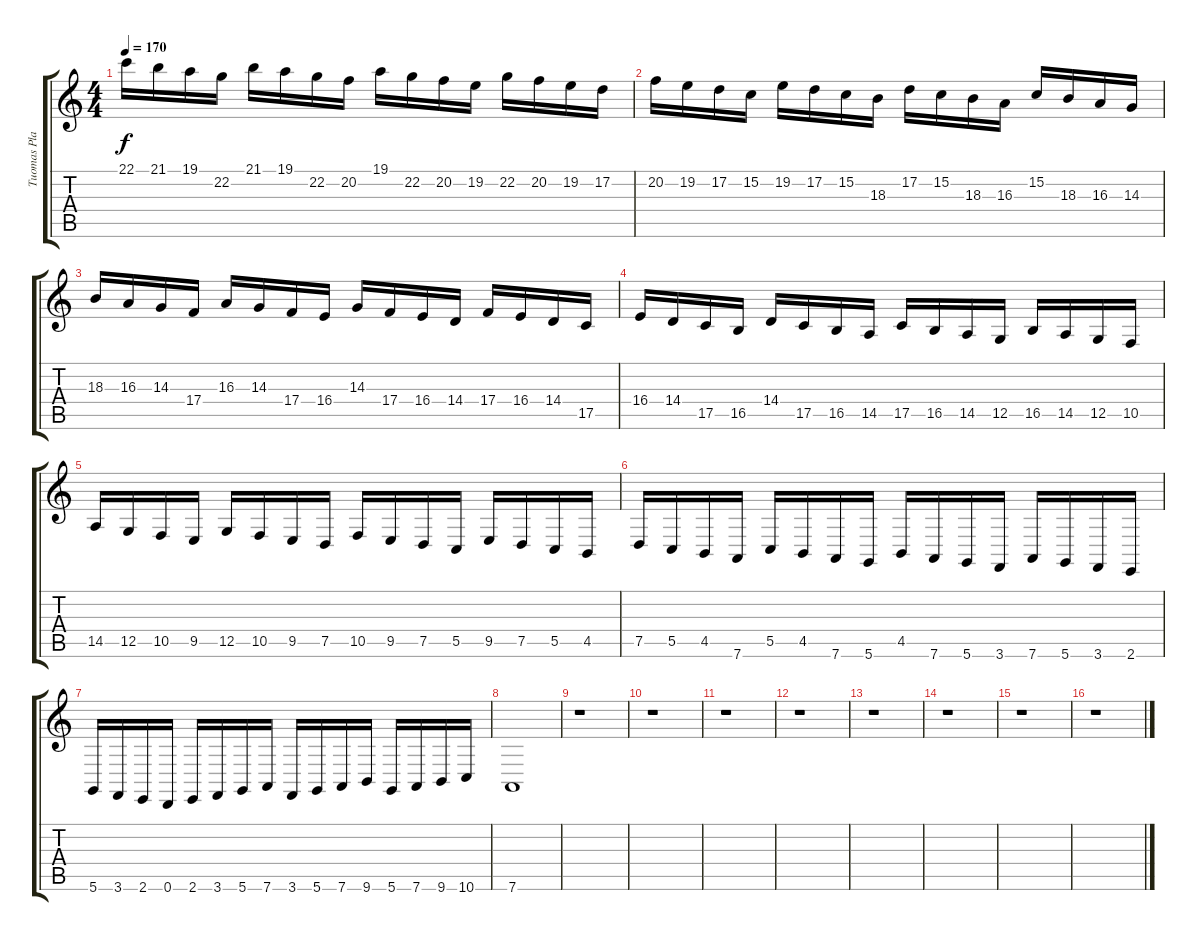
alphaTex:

\track ("Tuomas Planman" "Tuomas Pla") {instrument harpsichord}
\staff {score tabs}
\tuning (D4 A3 F3 C3 G2 D2) {hide}
\ts (4 4)
\tempo 170
\clef g2
\ks c
22.1.16{dy f} 21.1.16 19.1.16 22.2.16 21.1.16 19.1.16 22.2.16 20.2.16 19.1.16 22.2.16 20.2.16 19.2.16 22.2.16 20.2.16 19.2.16 17.2.16 |
20.2.16 19.2.16 17.2.16 15.2.16 19.2.16 17.2.16 15.2.16 18.3.16 17.2.16 15.2.16 18.3.16 16.3.16 15.2.16 18.3.16 16.3.16 14.3.16 |
18.3.16 16.3.16 14.3.16 17.4.16 16.3.16 14.3.16 17.4.16 16.4.16 14.3.16 17.4.16 16.4.16 14.4.16 17.4.16 16.4.16 14.4.16 17.5.16 |
16.4.16 14.4.16 17.5.16 16.5.16 14.4.16 17.5.16 16.5.16 14.5.16 17.5.16 16.5.16 14.5.16 12.5.16 16.5.16 14.5.16 12.5.16 10.5.16 |
14.5.16 12.5.16 10.5.16 9.5.16 12.5.16 10.5.16 9.5.16 7.5.16 10.5.16 9.5.16 7.5.16 5.5.16 9.5.16 7.5.16 5.5.16 4.5.16 |
7.5.16 5.5.16 4.5.16 7.6.16 5.5.16 4.5.16 7.6.16 5.6.16 4.5.16 7.6.16 5.6.16 3.6.16 7.6.16 5.6.16 3.6.16 2.6.16 |
5.6.16 3.6.16 2.6.16 0.6.16 2.6.16 3.6.16 5.6.16 7.6.16 3.6.16 5.6.16 7.6.16 9.6.16 5.6.16 7.6.16 9.6.16 10.6.16 |
7.6.1 |
r.1 |
r.1 |
r.1 |
r.1 |
r.1 |
r.1 |
r.1 |
r.1
